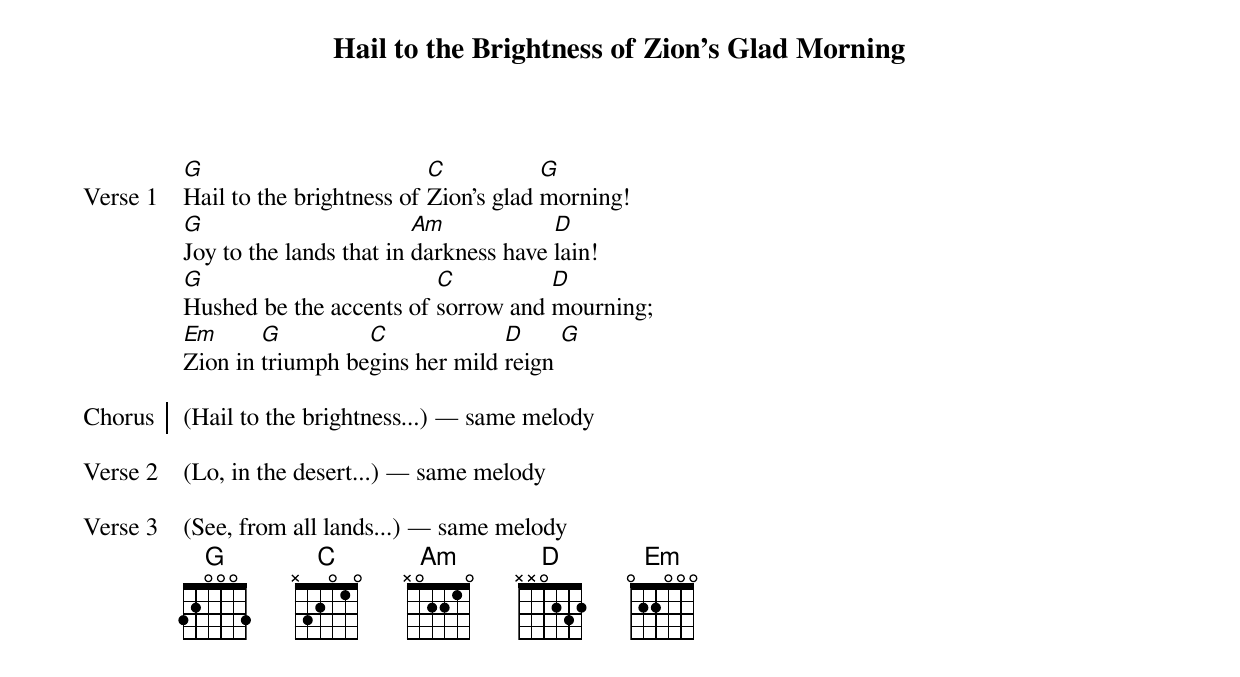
{title: Hail to the Brightness of Zion's Glad Morning}
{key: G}
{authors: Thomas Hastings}
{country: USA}
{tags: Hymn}
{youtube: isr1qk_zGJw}
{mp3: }
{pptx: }

{sov Verse 1}
[G]Hail to the brightness of [C]Zion's glad [G]morning!
[G]Joy to the lands that in [Am]darkness have [D]lain!
[G]Hushed be the accents of [C]sorrow and [D]mourning;
[Em]Zion in [G]triumph be[C]gins her mild [D]reign [G]

{eov}
{soc Chorus}
(Hail to the brightness...) — same melody

{eoc}
{sov Verse 2}
(Lo, in the desert...) — same melody

{eov}
{sov Verse 3}
(See, from all lands...) — same melody
{eov}
